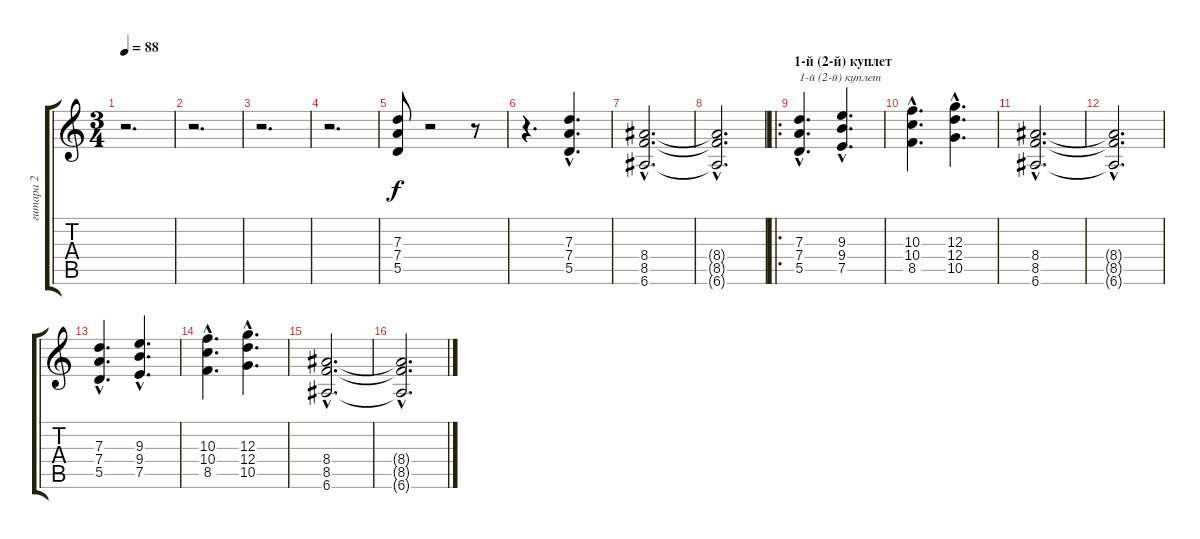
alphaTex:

\track ("гитара 2" "гитара 2") {instrument distortionguitar}
\staff {score tabs}
\tuning (E4 B3 G3 D3 A2 E2) {hide}
\ts (3 4)
\tempo 88
\clef g2
\ks c
r.2{d dy f instrument distortionguitar} |
r.2{d} |
r.2{d} |
r.2{d} |
(7.3 7.4 5.5).8 r.2 r.8 |
r.4{d} (7.3{hac} 7.4{hac} 5.5{hac}).4{d} |
(8.4{hac} 8.5{hac} 6.6{hac}).2{d} |
(8.4{hac t} 8.5{hac t} 6.6{hac t}).2{d} |
\ro
\section ("" "1-й (2-й) куплет")
(7.3{hac} 7.4{hac} 5.5{hac}).4{d txt "1-й (2-й) куплет"} (9.3{hac} 9.4{hac} 7.5{hac}).4{d} |
(10.3{hac} 10.4{hac} 8.5{hac}).4{d} (12.3{hac} 12.4{hac} 10.5{hac}).4{d} |
(8.4{hac} 8.5{hac} 6.6{hac}).2{d} |
(8.4{hac t} 8.5{hac t} 6.6{hac t}).2{d} |
(7.3{hac} 7.4{hac} 5.5{hac}).4{d} (9.3{hac} 9.4{hac} 7.5{hac}).4{d} |
(10.3{hac} 10.4{hac} 8.5{hac}).4{d} (12.3{hac} 12.4{hac} 10.5{hac}).4{d} |
(8.4{hac} 8.5{hac} 6.6{hac}).2{d} |
(8.4{hac t} 8.5{hac t} 6.6{hac t}).2{d}
